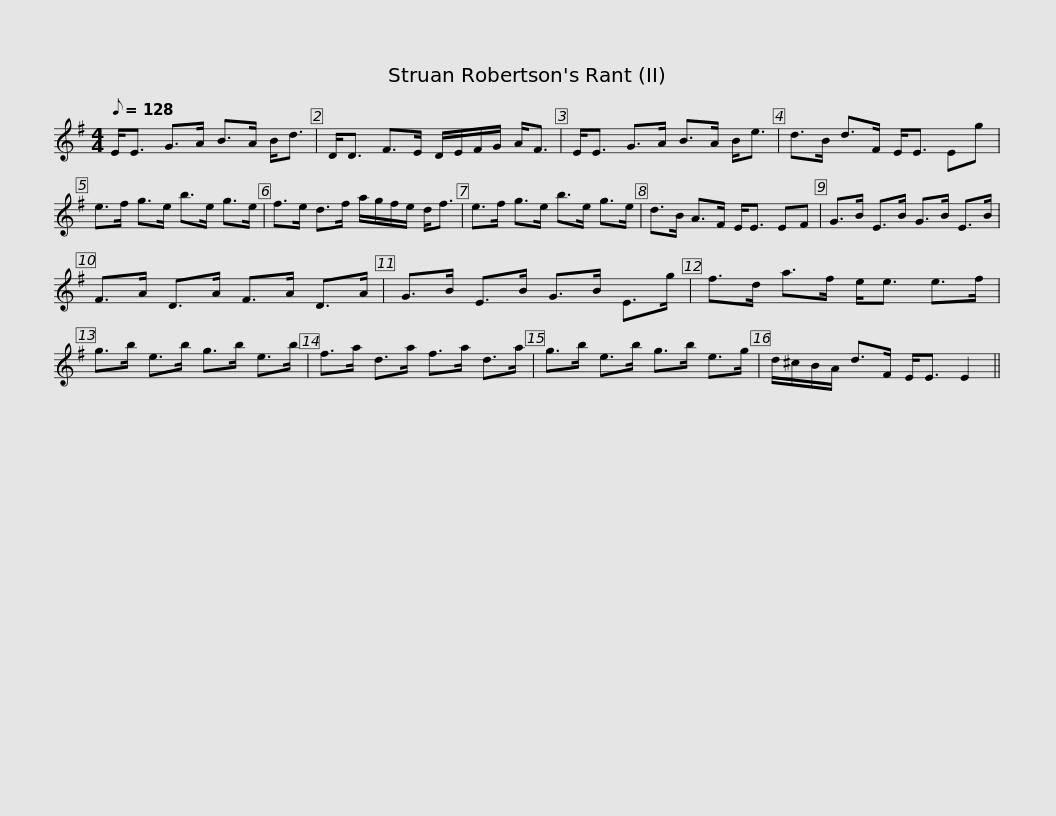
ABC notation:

X:1
L:1/8
Q:1/8=128
M:4/4
I:linebreak $
K:Emin
V:1 treble
V:1
 E<E G>A B>A B<d | D<D F>E D/E/F/G/ A<F | E<E G>A B>A B<e | d>B d>F E<E Eg |$ e>f g>e b>e g>e | %5
 f>e d>f a/g/f/e/ d<f | e>f g>e b>e g>e | d>B A>F E<E EF |$ G>B E>B G>B E>B | F>A D>A F>A D>A | %10
 G>B E>B G>B E>g | f>d a>f e<e e>f |$ g>b e>b g>b e>b | f>a d>a f>a d>a | g>b e>b g>b e>g | %15
 d/^c/B/A/ d>F E<E E2 || %16
